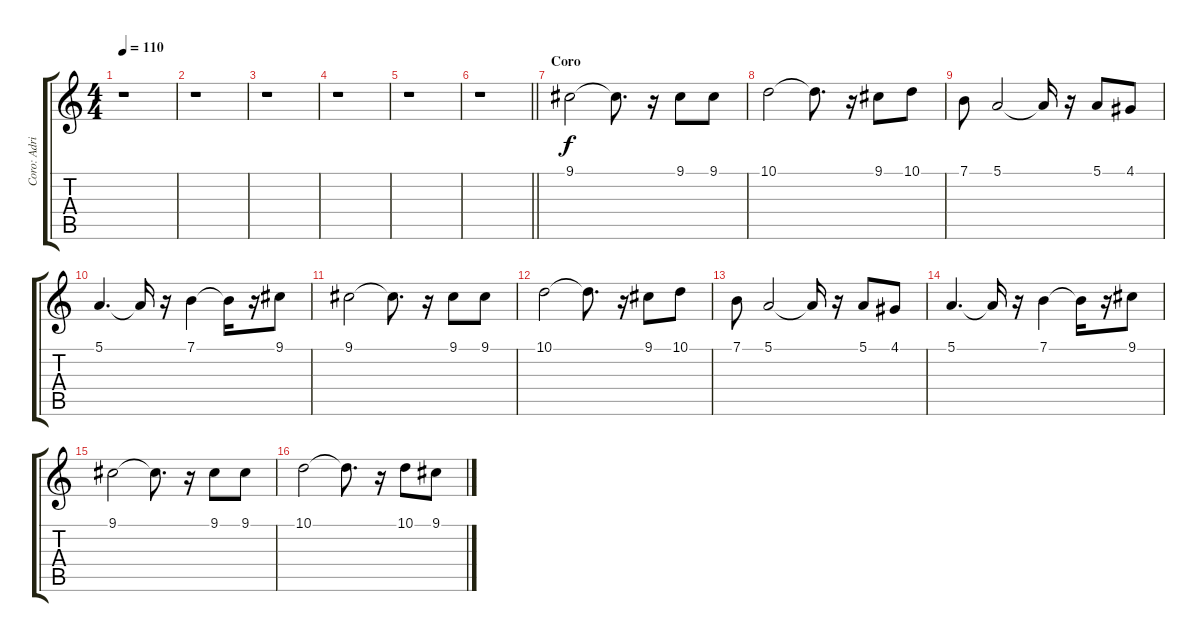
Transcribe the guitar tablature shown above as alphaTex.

\track ("Coro: Adrian" "Coro: Adri") {instrument choiraahs}
\staff {score tabs}
\tuning (E4 B3 G3 D3 A2 E2) {hide}
\ts (4 4)
\tempo 110
\clef g2
\ks c
r.1{dy f} |
r.1 |
r.1 |
r.1 |
r.1 |
\barLineRight lightlight
r.1 |
\section ("" "Coro")
9.1.2 9.1{t}.8{d} r.16 9.1.8 9.1.8 |
10.1.2 10.1{t}.8{d} r.16 9.1.8 10.1.8 |
7.1.8 5.1.2 5.1{t}.16 r.16 5.1.8 4.1.8 |
5.1.4{d} 5.1{t}.16 r.16 7.1.4 7.1{t}.16 r.16 9.1.8 |
9.1.2 9.1{t}.8{d} r.16 9.1.8 9.1.8 |
10.1.2 10.1{t}.8{d} r.16 9.1.8 10.1.8 |
7.1.8 5.1.2 5.1{t}.16 r.16 5.1.8 4.1.8 |
5.1.4{d} 5.1{t}.16 r.16 7.1.4 7.1{t}.16 r.16 9.1.8 |
9.1.2 9.1{t}.8{d} r.16 9.1.8 9.1.8 |
10.1.2 10.1{t}.8{d} r.16 10.1.8 9.1.8
